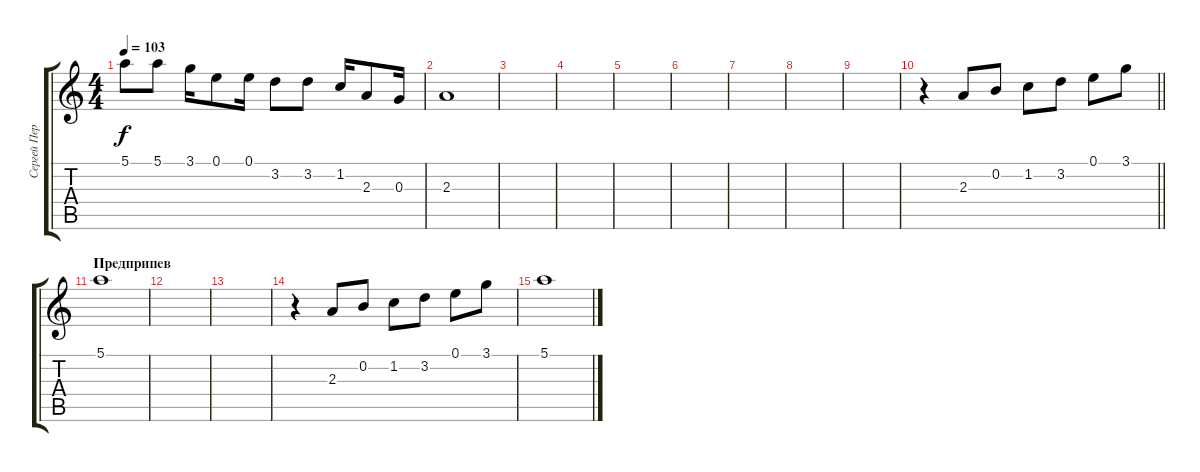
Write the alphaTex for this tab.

\track ("Сергей Перегуда (электро-гитара 1)" "Сергей Пер") {instrument electricguitarjazz}
\staff {score tabs}
\tuning (E4 B3 G3 D3 A2 E2) {hide}
\ts (4 4)
\tempo 103
\clef g2
\ks c
5.1.8{dy f} 5.1.8 3.1.16 0.1.8 0.1.16 3.2.8 3.2.8 1.2.16 2.3.8 0.3.16 |
2.3.1 |
|
|
|
|
|
|
|
\barLineRight lightlight
r.4 2.3.8 0.2.8 1.2.8 3.2.8 0.1.8 3.1.8 |
\section ("" "Предприпев")
5.1.1 |
|
|
r.4 2.3.8 0.2.8 1.2.8 3.2.8 0.1.8 3.1.8 |
5.1.1
